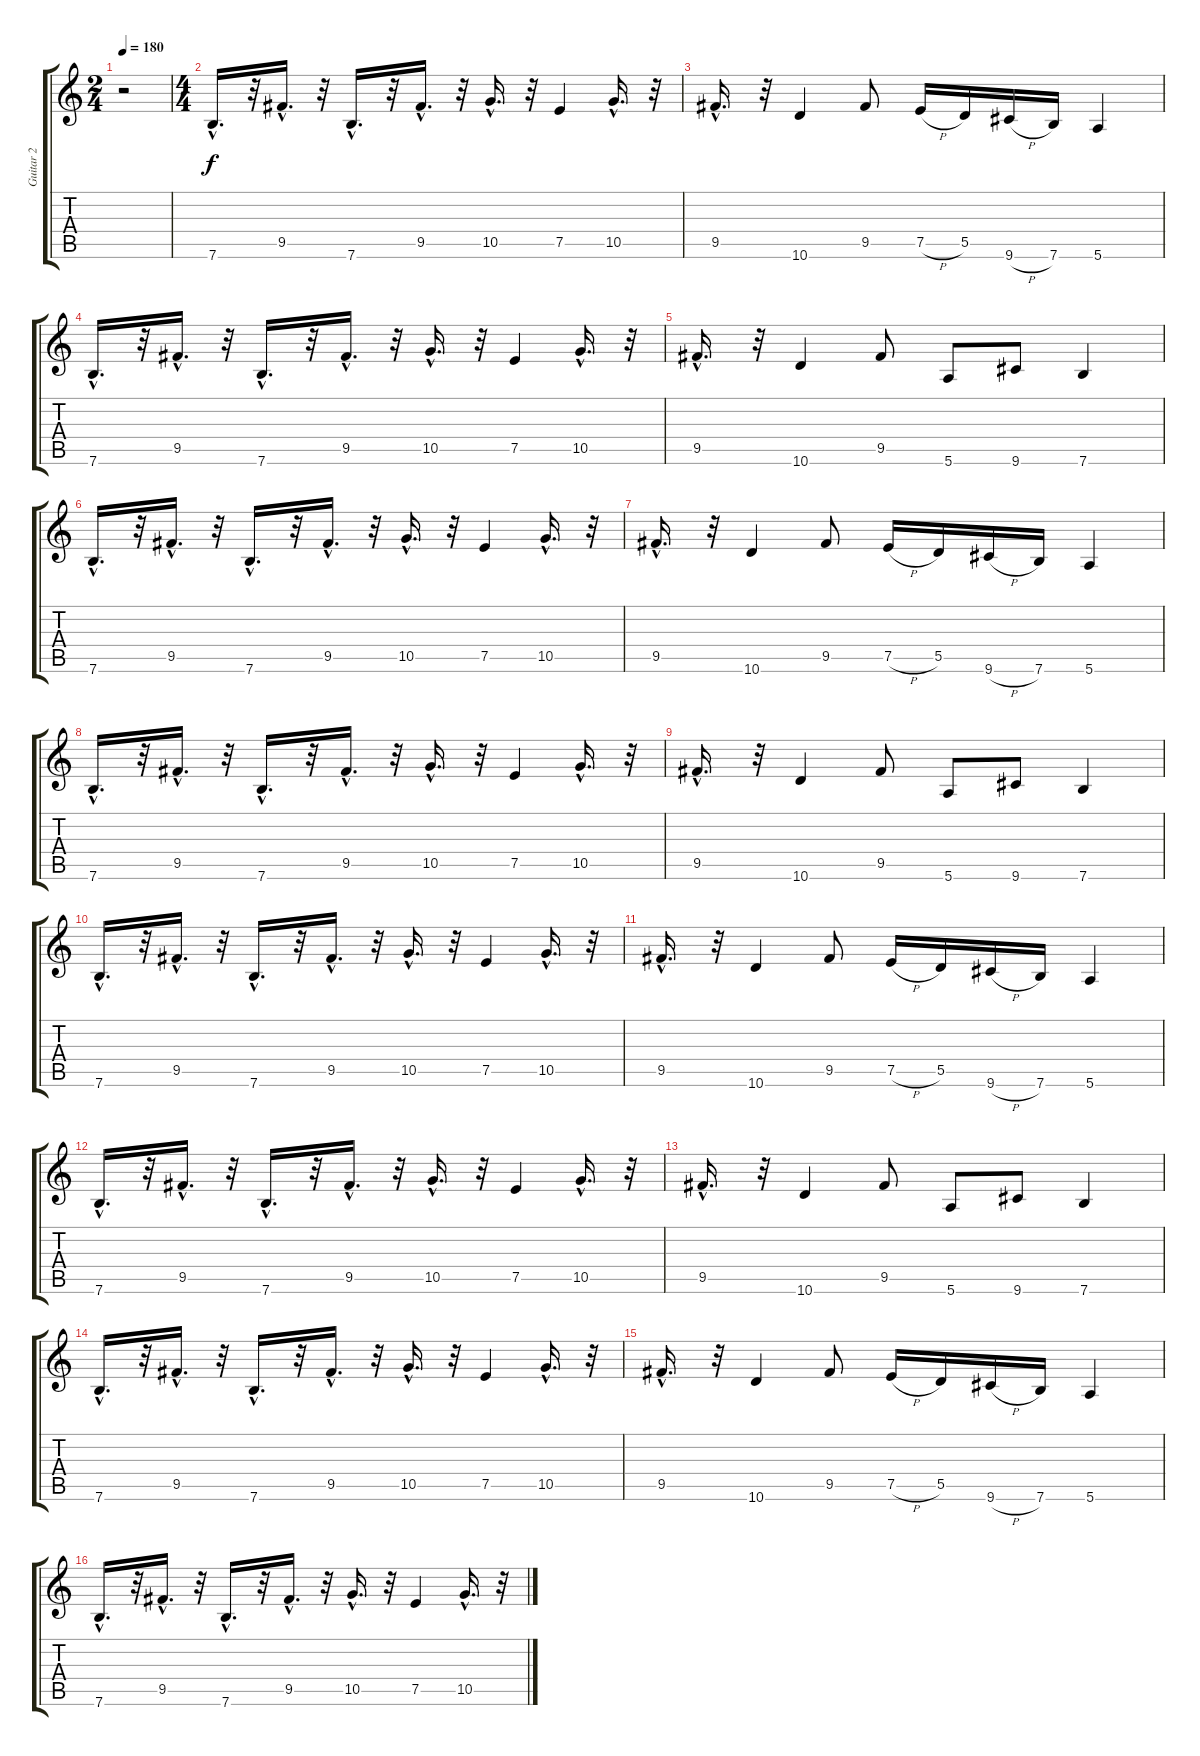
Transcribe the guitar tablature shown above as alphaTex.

\track ("Guitar 2" "Guitar 2") {instrument distortionguitar}
\staff {score tabs}
\tuning (E4 B3 G3 D3 A2 E2) {hide}
\ts (2 4)
\tempo 180
\clef g2
\ks c
r.2{dy f instrument distortionguitar} |
\ts (4 4)
7.6{hac}.16{d} r.32 9.5{hac}.16{d} r.32 7.6{hac}.16{d} r.32 9.5{hac}.16{d} r.32 10.5{hac}.16{d} r.32 7.5.4 10.5{hac}.16{d} r.32 |
9.5{hac}.16{d} r.32 10.6.4 9.5.8 7.5{h}.16 5.5.16 9.6{h}.16 7.6.16 5.6.4 |
7.6{hac}.16{d} r.32 9.5{hac}.16{d} r.32 7.6{hac}.16{d} r.32 9.5{hac}.16{d} r.32 10.5{hac}.16{d} r.32 7.5.4 10.5{hac}.16{d} r.32 |
9.5{hac}.16{d} r.32 10.6.4 9.5.8 5.6.8 9.6.8 7.6.4 |
7.6{hac}.16{d} r.32 9.5{hac}.16{d} r.32 7.6{hac}.16{d} r.32 9.5{hac}.16{d} r.32 10.5{hac}.16{d} r.32 7.5.4 10.5{hac}.16{d} r.32 |
9.5{hac}.16{d} r.32 10.6.4 9.5.8 7.5{h}.16 5.5.16 9.6{h}.16 7.6.16 5.6.4 |
7.6{hac}.16{d} r.32 9.5{hac}.16{d} r.32 7.6{hac}.16{d} r.32 9.5{hac}.16{d} r.32 10.5{hac}.16{d} r.32 7.5.4 10.5{hac}.16{d} r.32 |
9.5{hac}.16{d} r.32 10.6.4 9.5.8 5.6.8 9.6.8 7.6.4 |
7.6{hac}.16{d} r.32 9.5{hac}.16{d} r.32 7.6{hac}.16{d} r.32 9.5{hac}.16{d} r.32 10.5{hac}.16{d} r.32 7.5.4 10.5{hac}.16{d} r.32 |
9.5{hac}.16{d} r.32 10.6.4 9.5.8 7.5{h}.16 5.5.16 9.6{h}.16 7.6.16 5.6.4 |
7.6{hac}.16{d} r.32 9.5{hac}.16{d} r.32 7.6{hac}.16{d} r.32 9.5{hac}.16{d} r.32 10.5{hac}.16{d} r.32 7.5.4 10.5{hac}.16{d} r.32 |
9.5{hac}.16{d} r.32 10.6.4 9.5.8 5.6.8 9.6.8 7.6.4 |
7.6{hac}.16{d} r.32 9.5{hac}.16{d} r.32 7.6{hac}.16{d} r.32 9.5{hac}.16{d} r.32 10.5{hac}.16{d} r.32 7.5.4 10.5{hac}.16{d} r.32 |
9.5{hac}.16{d} r.32 10.6.4 9.5.8 7.5{h}.16 5.5.16 9.6{h}.16 7.6.16 5.6.4 |
7.6{hac}.16{d} r.32 9.5{hac}.16{d} r.32 7.6{hac}.16{d} r.32 9.5{hac}.16{d} r.32 10.5{hac}.16{d} r.32 7.5.4 10.5{hac}.16{d} r.32
